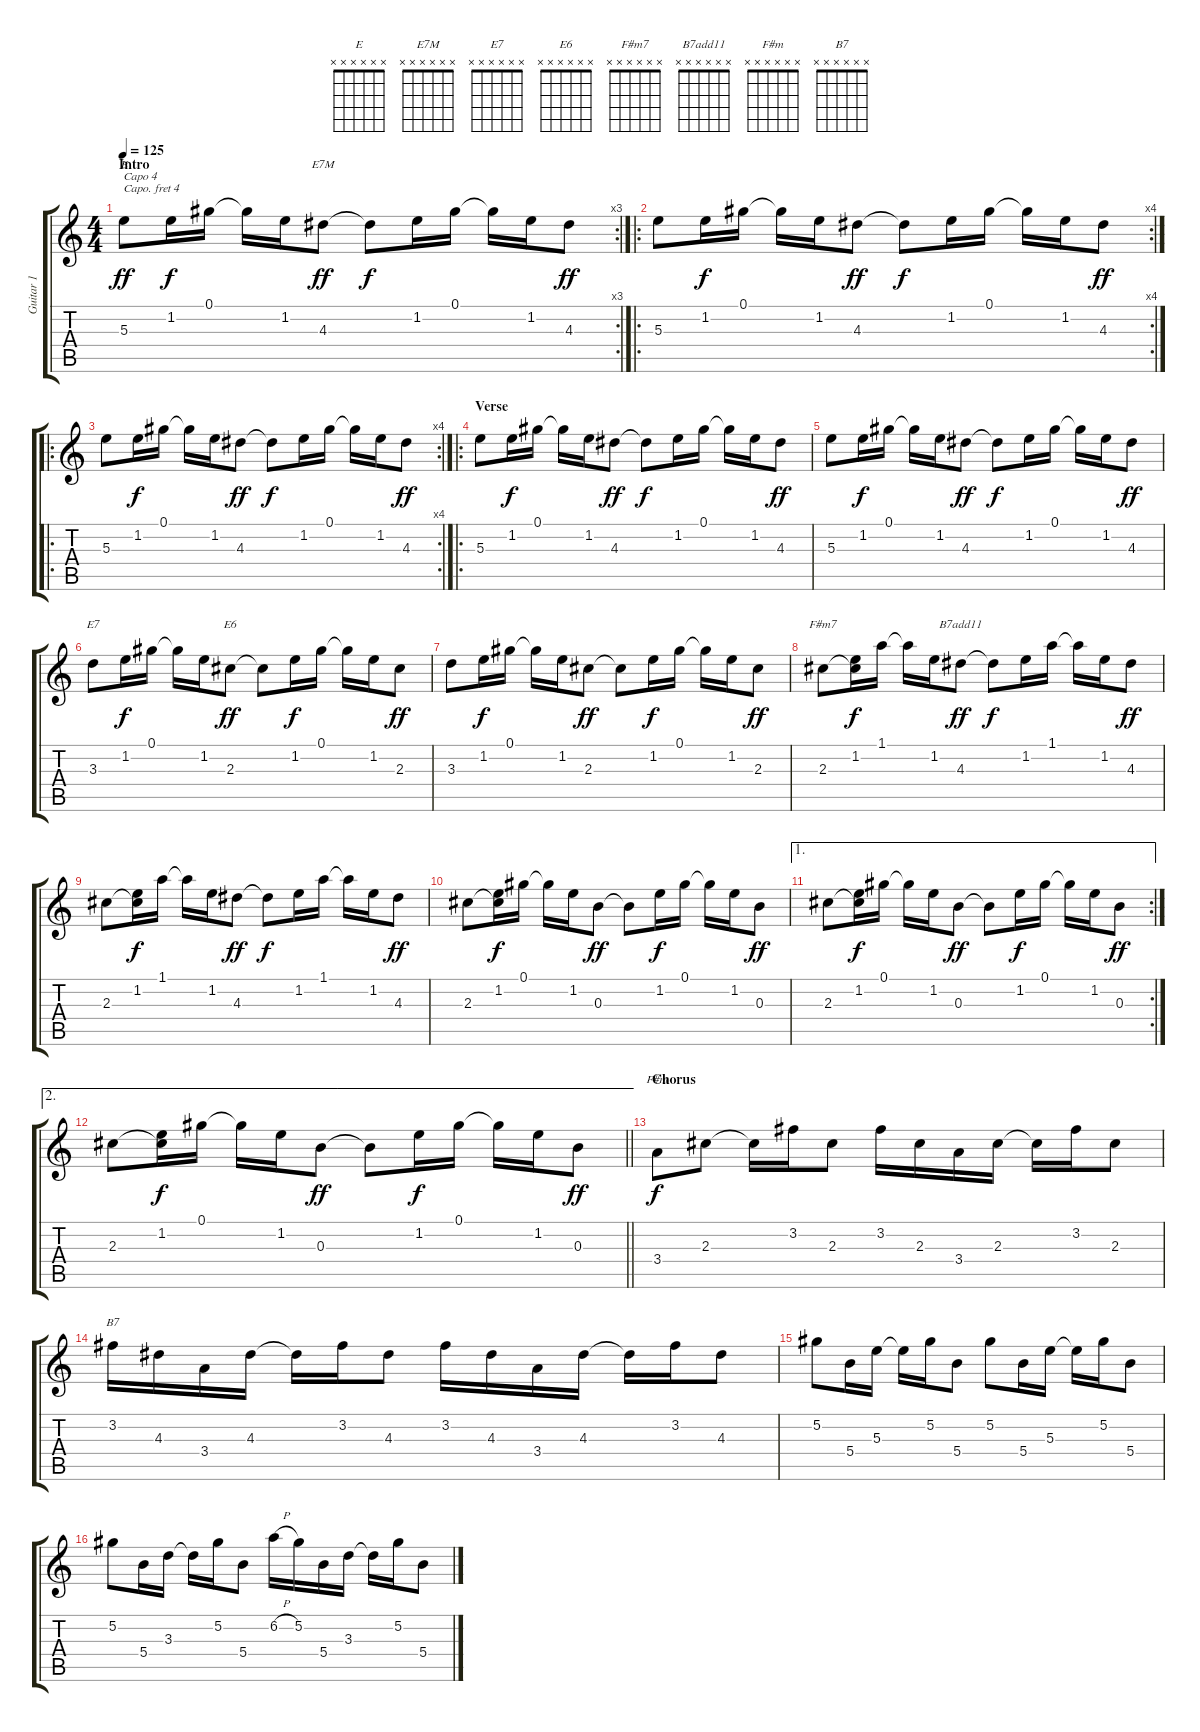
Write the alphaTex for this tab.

\track ("Guitar 1" "Guitar 1") {instrument acousticguitarsteel}
\staff {score tabs}
\capo 4
\tuning (E4 B3 G3 D3 A2 E2) {hide}
\chord ("E" x x x x x x)
\chord ("E7M" x x x x x x)
\chord ("E7" x x x x x x)
\chord ("E6" x x x x x x)
\chord ("F#m7" x x x x x x)
\chord ("B7add11" x x x x x x)
\chord ("F#m" x x x x x x)
\chord ("B7" x x x x x x)
\rc 3
\ts (4 4)
\section ("" "Intro")
\tempo 125
\clef g2
\ks c
5.3.8{ch "E" txt "Capo 4" dy ff instrument acousticguitarsteel} 1.2.16{dy f} 0.1.16 0.1{t}.16 1.2.16 4.3.8{ch "E7M" dy ff} 4.3{t}.8{dy f} 1.2.16 0.1.16 0.1{t}.16 1.2.16 4.3.8{dy ff} |
\ro
\rc 4
5.3.8 1.2.16{dy f} 0.1.16 0.1{t}.16 1.2.16 4.3.8{dy ff} 4.3{t}.8{dy f} 1.2.16 0.1.16 0.1{t}.16 1.2.16 4.3.8{dy ff} |
\ro
\rc 4
5.3.8 1.2.16{dy f} 0.1.16 0.1{t}.16 1.2.16 4.3.8{dy ff} 4.3{t}.8{dy f} 1.2.16 0.1.16 0.1{t}.16 1.2.16 4.3.8{dy ff} |
\ro
\section ("" "Verse")
5.3.8 1.2.16{dy f} 0.1.16 0.1{t}.16 1.2.16 4.3.8{dy ff} 4.3{t}.8{dy f} 1.2.16 0.1.16 0.1{t}.16 1.2.16 4.3.8{dy ff} |
5.3.8 1.2.16{dy f} 0.1.16 0.1{t}.16 1.2.16 4.3.8{dy ff} 4.3{t}.8{dy f} 1.2.16 0.1.16 0.1{t}.16 1.2.16 4.3.8{dy ff} |
3.3.8{ch "E7"} 1.2.16{dy f} 0.1.16 0.1{t}.16 1.2.16 2.3.8{ch "E6" dy ff} 2.3{t}.8 1.2.16{dy f} 0.1.16 0.1{t}.16 1.2.16 2.3.8{dy ff} |
3.3.8 1.2.16{dy f} 0.1.16 0.1{t}.16 1.2.16 2.3.8{dy ff} 2.3{t}.8 1.2.16{dy f} 0.1.16 0.1{t}.16 1.2.16 2.3.8{dy ff} |
2.3.8{ch "F#m7"} (1.2 2.3{t}).16{dy f} 1.1.16 1.1{t}.16 1.2.16 4.3.8{ch "B7add11" dy ff} 4.3{t}.8{dy f} 1.2.16 1.1.16 1.1{t}.16 1.2.16 4.3.8{dy ff} |
2.3.8 (1.2 2.3{t}).16{dy f} 1.1.16 1.1{t}.16 1.2.16 4.3.8{dy ff} 4.3{t}.8{dy f} 1.2.16 1.1.16 1.1{t}.16 1.2.16 4.3.8{dy ff} |
2.3.8 (1.2 2.3{t}).16{dy f} 0.1.16 0.1{t}.16 1.2.16 0.3.8{dy ff} 0.3{t}.8 1.2.16{dy f} 0.1.16 0.1{t}.16 1.2.16 0.3.8{dy ff} |
\ae 1
\rc 2
2.3.8 (1.2 2.3{t}).16{dy f} 0.1.16 0.1{t}.16 1.2.16 0.3.8{dy ff} 0.3{t}.8 1.2.16{dy f} 0.1.16 0.1{t}.16 1.2.16 0.3.8{dy ff} |
\ae 2
\barLineRight lightlight
2.3.8 (1.2 2.3{t}).16{dy f} 0.1.16 0.1{t}.16 1.2.16 0.3.8{dy ff} 0.3{t}.8 1.2.16{dy f} 0.1.16 0.1{t}.16 1.2.16 0.3.8{dy ff} |
\section ("" "Chorus")
3.4.8{ch "F#m" dy f} 2.3.8 2.3{t}.16 3.2.16 2.3.8 3.2.16 2.3.16 3.4.16 2.3.16 2.3{t}.16 3.2.16 2.3.8 |
3.2.16{ch "B7"} 4.3.16 3.4.16 4.3.16 4.3{t}.16 3.2.16 4.3.8 3.2.16 4.3.16 3.4.16 4.3.16 4.3{t}.16 3.2.16 4.3.8 |
5.2.8 5.4.16 5.3.16 5.3{t}.16 5.2.16 5.4.8 5.2.8 5.4.16 5.3.16 5.3{t}.16 5.2.16 5.4.8 |
5.2.8 5.4.16 3.3.16 3.3{t}.16 5.2.16 5.4.8 6.2{h}.16 5.2.16 5.4.16 3.3.16 3.3{t}.16 5.2.16 5.4.8
